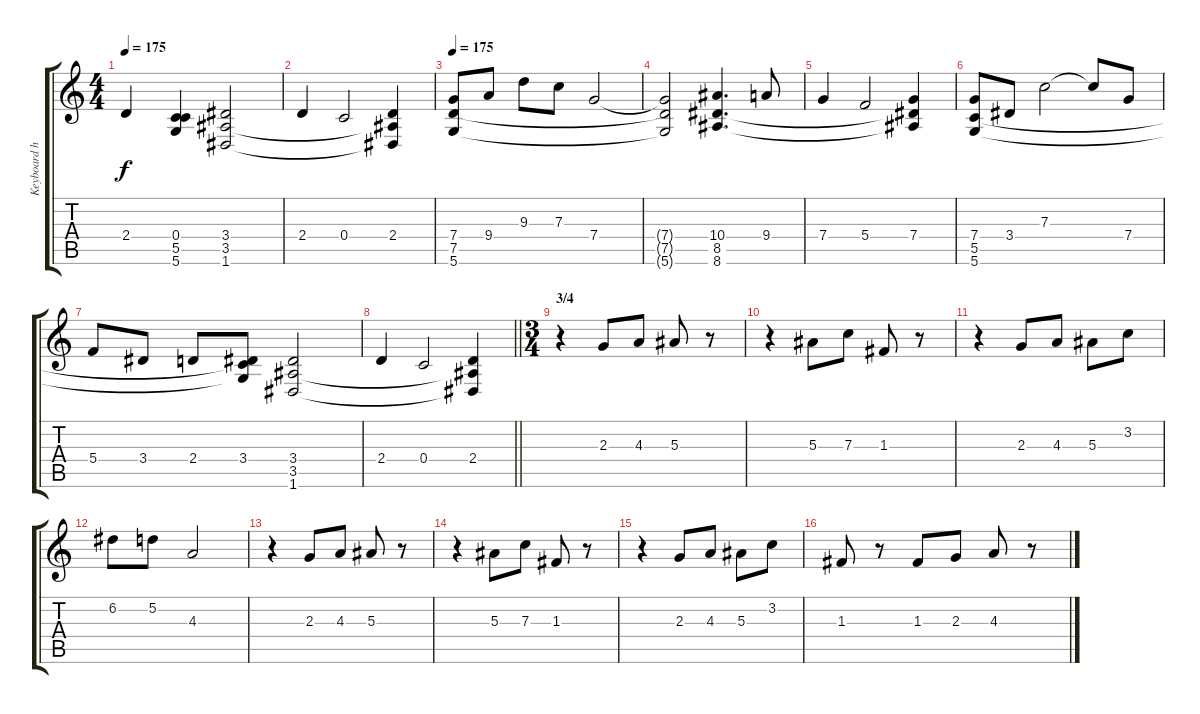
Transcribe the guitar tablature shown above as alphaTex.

\track ("Keyboard hight" "Keyboard h") {instrument acousticgrandpiano}
\staff {score tabs}
\tuning (D5 A4 F4 C4 G3 D3) {hide}
\ts (4 4)
\tempo 175
\clef g2
\ks c
2.4.4{dy f} (0.4 5.5{t} 5.6{t}).4 (3.4 3.5 1.6).2 |
2.4.4 0.4.2 (2.4 3.5{t} 1.6{t}).4 |
\tempo 175
(7.4 7.5 5.6).8 9.4.8 9.3.8 7.3.8 7.4.2 |
(7.4{t} 7.5{t} 5.6{t}).2 (10.4 8.5 8.6).4{d} 9.4.8 |
7.4.4 5.4.2 (7.4 8.5{t} 8.6{t}).4 |
(7.4 5.5 5.6).8 3.4.8 7.3.2 7.3{t}.8 7.4.8 |
5.4.8 3.4.8 2.4.8 (3.4 5.5{t} 5.6{t}).8 (3.4 3.5 1.6).2 |
\barLineRight lightlight
2.4.4 0.4.2 (2.4 3.5{t} 1.6{t}).4 |
\ts (3 4)
\section ("" "3/4")
r.4 2.3.8 4.3.8 5.3.8 r.8 |
r.4 5.3.8 7.3.8 1.3.8 r.8 |
r.4 2.3.8 4.3.8 5.3.8 3.2.8 |
6.2.8 5.2.8 4.3.2 |
r.4 2.3.8 4.3.8 5.3.8 r.8 |
r.4 5.3.8 7.3.8 1.3.8 r.8 |
r.4 2.3.8 4.3.8 5.3.8 3.2.8 |
1.3.8 r.8 1.3.8 2.3.8 4.3.8 r.8
